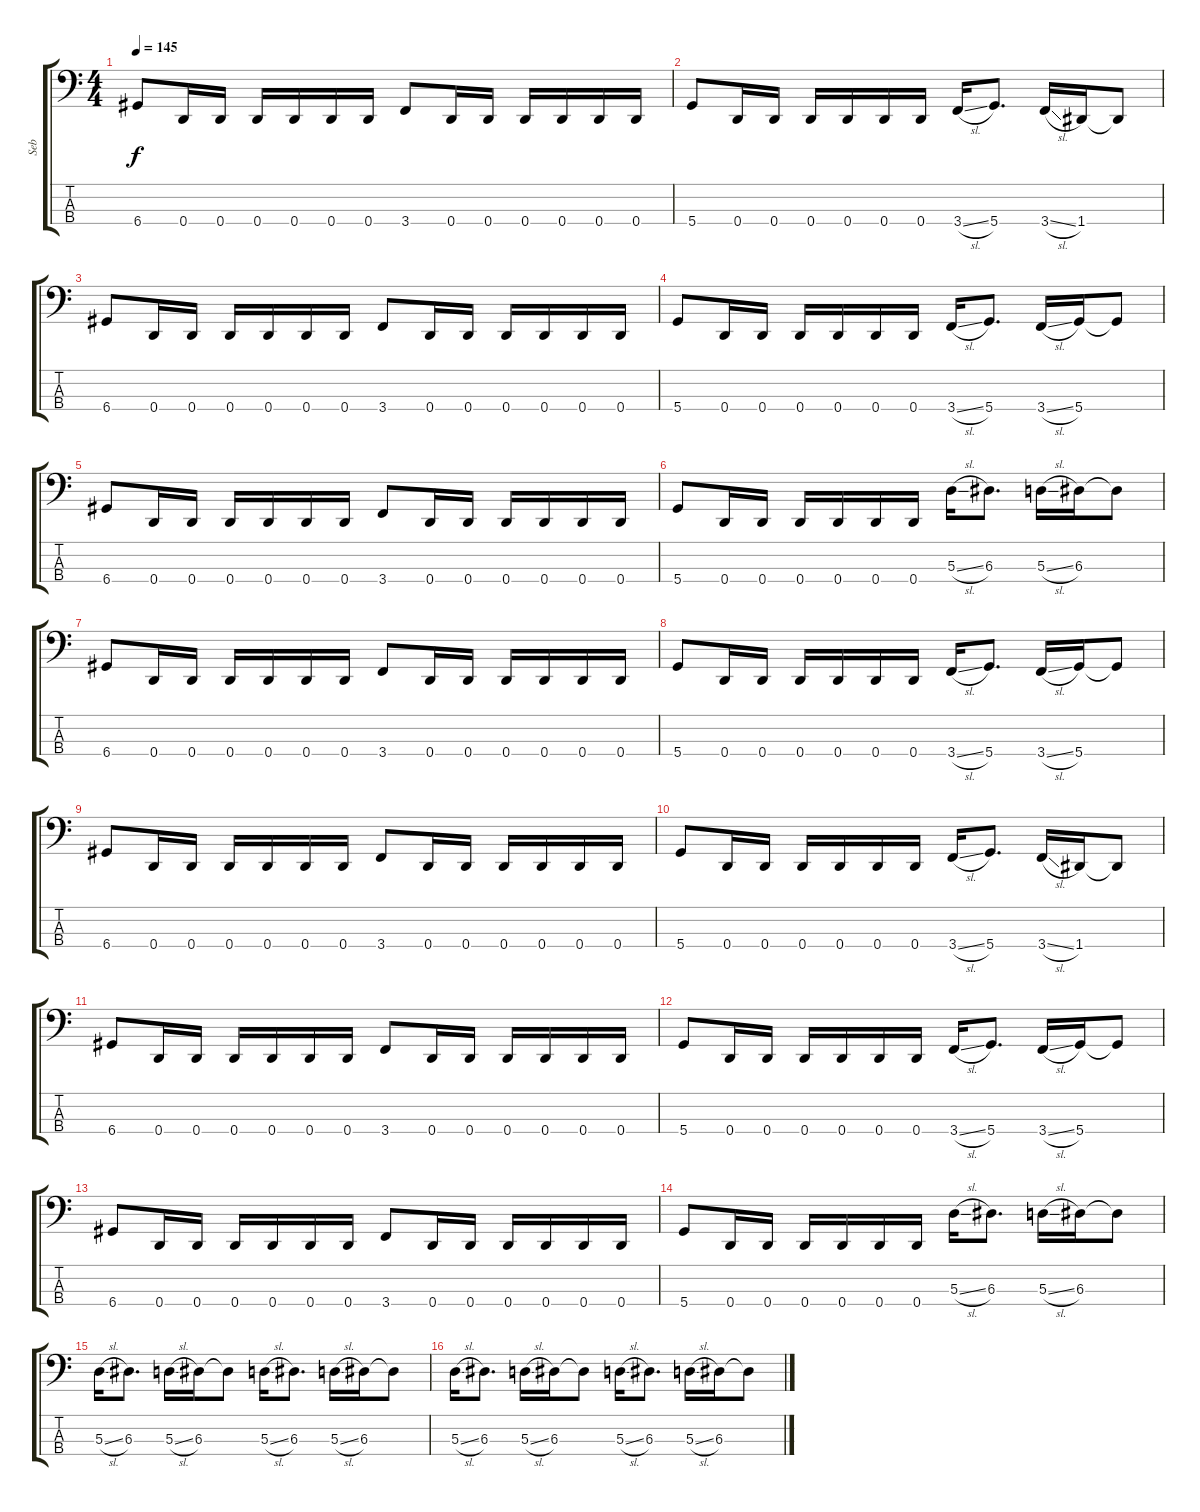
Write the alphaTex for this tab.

\track ("Seb" "Seb") {instrument electricbasspick}
\staff {score tabs}
\tuning (G2 D2 A1 D1) {hide}
\ts (4 4)
\tempo 145
\clef f4
\ks c
6.4.8{dy f} 0.4.16 0.4.16 0.4.16 0.4.16 0.4.16 0.4.16 3.4.8 0.4.16 0.4.16 0.4.16 0.4.16 0.4.16 0.4.16 |
5.4.8 0.4.16 0.4.16 0.4.16 0.4.16 0.4.16 0.4.16 3.4{sl}.16 5.4.8{d} 3.4{sl}.16 1.4.16 1.4{t}.8 |
6.4.8 0.4.16 0.4.16 0.4.16 0.4.16 0.4.16 0.4.16 3.4.8 0.4.16 0.4.16 0.4.16 0.4.16 0.4.16 0.4.16 |
5.4.8 0.4.16 0.4.16 0.4.16 0.4.16 0.4.16 0.4.16 3.4{sl}.16 5.4.8{d} 3.4{sl}.16 5.4.16 5.4{t}.8 |
6.4.8 0.4.16 0.4.16 0.4.16 0.4.16 0.4.16 0.4.16 3.4.8 0.4.16 0.4.16 0.4.16 0.4.16 0.4.16 0.4.16 |
5.4.8 0.4.16 0.4.16 0.4.16 0.4.16 0.4.16 0.4.16 5.3{sl}.16 6.3.8{d} 5.3{sl}.16 6.3.16 6.3{t}.8 |
6.4.8 0.4.16 0.4.16 0.4.16 0.4.16 0.4.16 0.4.16 3.4.8 0.4.16 0.4.16 0.4.16 0.4.16 0.4.16 0.4.16 |
5.4.8 0.4.16 0.4.16 0.4.16 0.4.16 0.4.16 0.4.16 3.4{sl}.16 5.4.8{d} 3.4{sl}.16 5.4.16 5.4{t}.8 |
6.4.8 0.4.16 0.4.16 0.4.16 0.4.16 0.4.16 0.4.16 3.4.8 0.4.16 0.4.16 0.4.16 0.4.16 0.4.16 0.4.16 |
5.4.8 0.4.16 0.4.16 0.4.16 0.4.16 0.4.16 0.4.16 3.4{sl}.16 5.4.8{d} 3.4{sl}.16 1.4.16 1.4{t}.8 |
6.4.8 0.4.16 0.4.16 0.4.16 0.4.16 0.4.16 0.4.16 3.4.8 0.4.16 0.4.16 0.4.16 0.4.16 0.4.16 0.4.16 |
5.4.8 0.4.16 0.4.16 0.4.16 0.4.16 0.4.16 0.4.16 3.4{sl}.16 5.4.8{d} 3.4{sl}.16 5.4.16 5.4{t}.8 |
6.4.8 0.4.16 0.4.16 0.4.16 0.4.16 0.4.16 0.4.16 3.4.8 0.4.16 0.4.16 0.4.16 0.4.16 0.4.16 0.4.16 |
5.4.8 0.4.16 0.4.16 0.4.16 0.4.16 0.4.16 0.4.16 5.3{sl}.16 6.3.8{d} 5.3{sl}.16 6.3.16 6.3{t}.8 |
5.3{sl}.16 6.3.8{d} 5.3{sl}.16 6.3.16 6.3{t}.8 5.3{sl}.16 6.3.8{d} 5.3{sl}.16 6.3.16 6.3{t}.8 |
5.3{sl}.16 6.3.8{d} 5.3{sl}.16 6.3.16 6.3{t}.8 5.3{sl}.16 6.3.8{d} 5.3{sl}.16 6.3.16 6.3{t}.8
